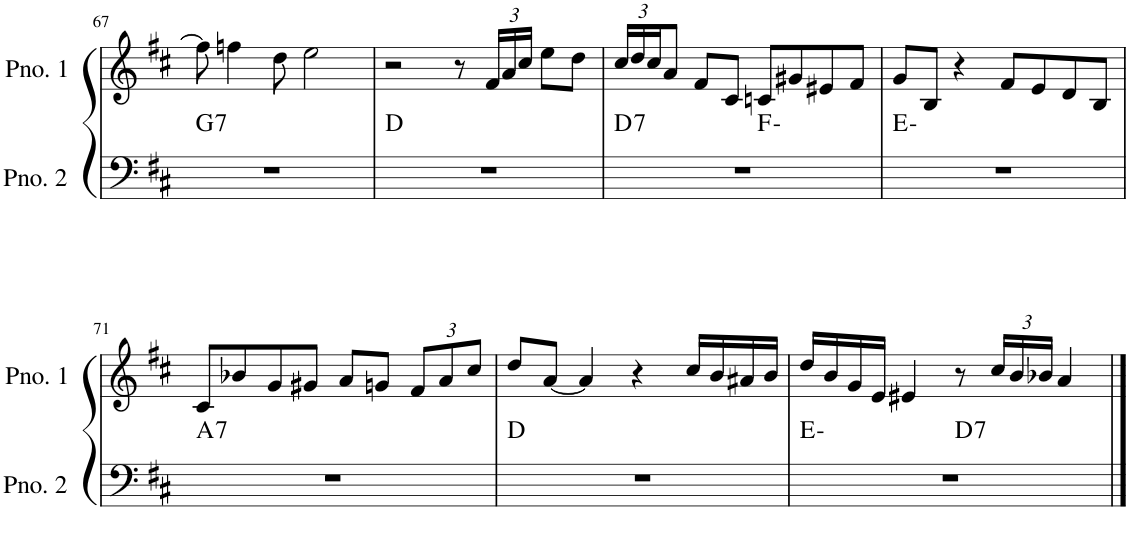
**kern	**harte	**kern
*part2	*part2	*part1
*staff2	*	*staff1
*I"ピアノ 2	*	*I"ピアノ 1
!!LO:PB:g=z
*clefF4	*	*clefG2
*k[f#c#]	*	*k[f#c#]
*M4/4	*	*M4/4
=67	=67	=67
!	!LO:H:kt=7	!
1r	G:7	8ff\]
.	.	4ffn\
.	.	8dd\
.	.	2ee\
=68	=68	=68
1r	D:maj	2r
.	.	8r
*	*	*Xbrackettup
.	.	24f#/LL
.	.	24a/
.	.	24cc#/JJ
.	.	8ee\L
.	.	8dd\J
=69	=69	=69
!	!LO:H:kt=7	!
*^	*	*
1r	2ryy	D:7	24cc#/LL
.	.	.	24dd/
.	.	.	24cc#/J
.	.	.	8a/J
.	.	.	8f#/L
.	.	.	8c#/J
.	2ryy	F:min	8cn/L
.	.	.	8g#X/
.	.	.	8e#X/
.	.	.	8f#/J
*v	*v	*	*
=70	=70	=70
1r	E:min	8g/L
.	.	8B/J
.	.	4r
.	.	8f#/L
.	.	8e/
.	.	8d/
.	.	8B/J
!!LO:LB:g=z
=71	=71	=71
!	!LO:H:kt=7	!
1r	A:7	8c#/L
.	.	8b-X/
.	.	8g/
.	.	8g#X/J
.	.	8a/L
.	.	8gn/J
.	.	12f#/L
.	.	12a/
.	.	12cc#/J
=72	=72	=72
1r	D:maj	8dd/L
.	.	[8a/J
.	.	4a/]
.	.	4r
.	.	16cc#/LL
.	.	16b/
.	.	16a#X/
.	.	16b/JJ
=73	=73	=73
*^	*	*
1r	2ryy	E:min	16dd/LL
.	.	.	16b/
.	.	.	16g/
.	.	.	16e/JJ
.	.	.	4e#X/
!	!	!LO:H:kt=7	!
.	2ryy	D:7	8r
.	.	.	24cc#/LL
.	.	.	24b/
.	.	.	24b-X/JJ
.	.	.	4a/
*v	*v	*	*
==	==	==
*-	*-	*-
